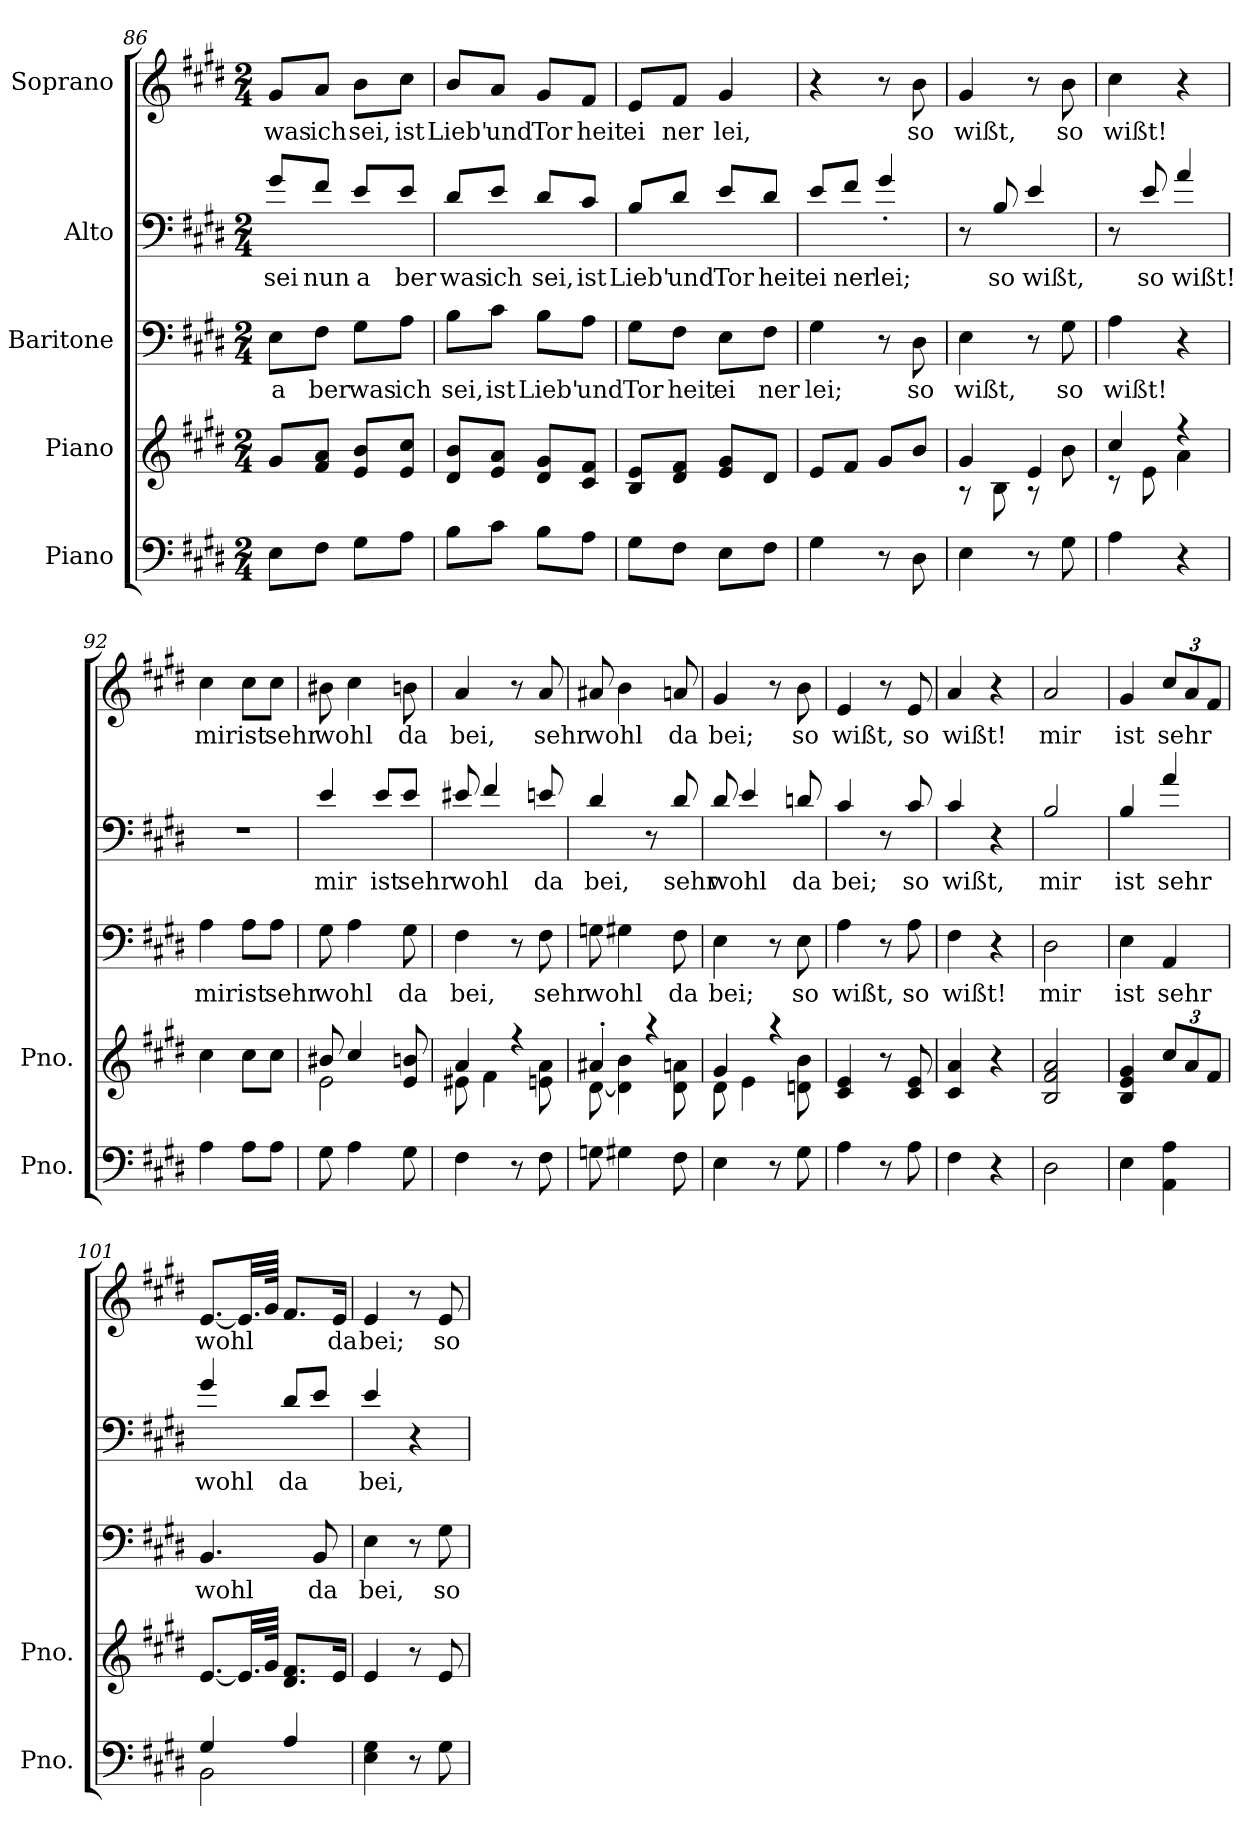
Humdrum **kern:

**kern	**kern	**kern	**text	**kern	**text	**kern	**text
*part5	*part4	*part3	*part3	*part2	*part2	*part1	*part1
*staff5	*staff4	*staff3	*staff3	*staff2	*staff2	*staff1	*staff1
*I"Piano	*I"Piano	*I"Baritone	*	*I"Alto	*	*I"Soprano	*
*I'Pno.	*I'Pno.	*	*	*	*	*	*
*clefF4	*clefG2	*clefF4	*	*clefF4	*	*clefG2	*
*k[f#c#g#d#]	*k[f#c#g#d#]	*k[f#c#g#d#]	*	*k[f#c#g#d#]	*	*k[f#c#g#d#]	*
*M2/4	*M2/4	*M2/4	*	*M2/4	*	*M2/4	*
=86	=86	=86	=86	=86	=86	=86	=86
!	!	!	!LO:LY:b	!	!LO:LY:b	!	!LO:LY:b
8E\L	8g#/L	8E\L	a	8g#/L	sei	8g#/L	was
!	!	!	!LO:LY:b	!	!LO:LY:b	!	!LO:LY:b
8F#\J	8f#/ 8a/J	8F#\J	ber	8f#/J	nun	8a/J	ich
!	!	!	!LO:LY:b	!	!LO:LY:b	!	!LO:LY:b
8G#\L	8e/ 8b/L	8G#\L	was	8e/L	a	8b\L	sei,
!	!	!	!LO:LY:b	!	!LO:LY:b	!	!LO:LY:b
8A\J	8e/ 8cc#/J	8A\J	ich	8e/J	ber	8cc#\J	ist
=87	=87	=87	=87	=87	=87	=87	=87
!	!	!	!LO:LY:b	!	!LO:LY:b	!	!LO:LY:b
8B\L	8d#/ 8b/L	8B\L	sei,	8d#/L	was	8b/L	Lieb'
!	!	!	!LO:LY:b	!	!LO:LY:b	!	!LO:LY:b
8c#\J	8e/ 8a/J	8c#\J	ist	8e/J	ich	8a/J	und
!	!	!	!LO:LY:b	!	!LO:LY:b	!	!LO:LY:b
8B\L	8d#/ 8g#/L	8B\L	Lieb'	8d#/L	sei,	8g#/L	Tor
!	!	!	!LO:LY:b	!	!LO:LY:b	!	!LO:LY:b
8A\J	8c#/ 8f#/J	8A\J	und	8c#/J	ist	8f#/J	heit
=88	=88	=88	=88	=88	=88	=88	=88
!	!	!	!LO:LY:b	!	!LO:LY:b	!	!LO:LY:b
8G#\L	8B/ 8e/L	8G#\L	Tor	8B/L	Lieb'	8e/L	ei
!	!	!	!LO:LY:b	!	!LO:LY:b	!	!LO:LY:b
8F#\J	8d#/ 8f#/J	8F#\J	heit	8d#/J	und	8f#/J	ner
!	!	!	!LO:LY:b	!	!LO:LY:b	!	!LO:LY:b
8E\L	8e/ 8g#/L	8E\L	ei	8e/L	Tor	4g#/	lei,
!	!	!	!LO:LY:b	!	!LO:LY:b	!	!
8F#\J	8d#/J	8F#\J	ner	8d#/J	heit	.	.
=89	=89	=89	=89	=89	=89	=89	=89
!	!	!	!LO:LY:b	!	!LO:LY:b	!	!
4G#\	8e/L	4G#\	lei;	8e/L	ei	4r	.
!	!	!	!	!	!LO:LY:b	!	!
.	8f#/J	.	.	8f#/J	ner	.	.
!	!	!	!	!	!LO:LY:b	!	!
8r	8g#/L	8r	.	4g#'/	lei;	8r	.
!	!	!	!LO:LY:b	!	!	!	!LO:LY:b
8D#\	8b/J	8D#\	so	.	.	8b\	so
=90	=90	=90	=90	=90	=90	=90	=90
*	*^	*	*	*	*	*	*
!	!	!	!	!LO:LY:b	!	!	!	!LO:LY:b
4E\	4g#/	8r	4E\	wißt,	8r	.	4g#/	wißt,
!	!	!	!	!	!	!LO:LY:b	!	!
.	.	8B\	.	.	8B/	so	.	.
!	!	!	!	!	!	!LO:LY:b	!	!
8r	4e/	8r	8r	.	4e/	wißt,	8r	.
!	!	!	!	!LO:LY:b	!	!	!	!LO:LY:b
8G#\	.	8b\	8G#\	so	.	.	8b\	so
!!LO:PB:g=z
=91	=91	=91	=91	=91	=91	=91	=91	=91
!	!	!	!	!LO:LY:b	!	!	!	!LO:LY:b
4A\	4cc#/	8r	4A\	wißt!	8r	.	4cc#\	wißt!
!	!	!	!	!	!	!LO:LY:b	!	!
.	.	8e\	.	.	8e/	so	.	.
!	!	!	!	!	!	!LO:LY:b	!	!
4r	4r	4a\	4r	.	4a/	wißt!	4r	.
=92	=92	=92	=92	=92	=92	=92	=92	=92
!	!	!	!	!LO:LY:b	!	!	!	!LO:LY:b
*	*v	*v	*	*	*	*	*	*
4A\	4cc#\	4A\	mir	2r	.	4cc#\	mir
!	!	!	!LO:LY:b	!	!	!	!LO:LY:b
8A\L	8cc#\L	8A\L	ist	.	.	8cc#\L	ist
!	!	!	!LO:LY:b	!	!	!	!LO:LY:b
8A\J	8cc#\J	8A\J	sehr	.	.	8cc#\J	sehr
=93	=93	=93	=93	=93	=93	=93	=93
*	*^	*	*	*	*	*	*
!	!	!	!	!LO:LY:b	!	!LO:LY:b	!	!LO:LY:b
8G#\	8b#X/	2e\	8G#\	wohl	4e/	mir	8b#X\	wohl
4A\	4cc#/	.	4A\	.	.	.	4cc#\	.
!	!	!	!	!	!	!LO:LY:b	!	!
.	.	.	.	.	8e/L	ist	.	.
!	!	!	!	!LO:LY:b	!	!LO:LY:b	!	!LO:LY:b
8G#\	8e/ 8bn/	.	8G#\	da	8e/J	sehr	8bn\	da
=94	=94	=94	=94	=94	=94	=94	=94	=94
!	!	!	!	!LO:LY:b	!	!LO:LY:b	!	!LO:LY:b
4F#\	4a/	8e#X\	4F#\	bei,	8e#X/	wohl	4a/	bei,
.	.	4f#\	.	.	4f#/	.	.	.
8r	4r	.	8r	.	.	.	8r	.
!	!	!	!	!LO:LY:b	!	!LO:LY:b	!	!LO:LY:b
8F#\	.	8en\ 8a\	8F#\	sehr	8en/	da	8a/	sehr
=95	=95	=95	=95	=95	=95	=95	=95	=95
!	!	!	!	!LO:LY:b	!	!LO:LY:b	!	!LO:LY:b
8Gn\	4a#X'/	[8d#\	8Gn\	wohl	4d#/	bei,	8a#X/	wohl
4G#X\	.	4d#\] 4b\	4G#X\	.	.	.	4b\	.
.	4r	.	.	.	8r	.	.	.
!	!	!	!	!LO:LY:b	!	!LO:LY:b	!	!LO:LY:b
8F#\	.	8d#\ 8an\	8F#\	da	8d#/	sehr	8an/	da
=96	=96	=96	=96	=96	=96	=96	=96	=96
!	!	!	!	!LO:LY:b	!	!LO:LY:b	!	!LO:LY:b
4E\	4g#/	8d#\	4E\	bei;	8d#/	wohl	4g#/	bei;
.	.	4e\	.	.	4e/	.	.	.
8r	4r	.	8r	.	.	.	8r	.
!	!	!	!	!LO:LY:b	!	!LO:LY:b	!	!LO:LY:b
8G#\	.	8dn\ 8b\	8E\	so	8dn/	da	8b\	so
=97	=97	=97	=97	=97	=97	=97	=97	=97
!	!	!	!	!LO:LY:b	!	!LO:LY:b	!	!LO:LY:b
*	*v	*v	*	*	*	*	*	*
4A\	4c#/ 4e/	4A\	wißt,	4c#/	bei;	4e/	wißt,
8r	8r	8r	.	8r	.	8r	.
!	!	!	!LO:LY:b	!	!LO:LY:b	!	!LO:LY:b
8A\	8c#/ 8e/	8A\	so	8c#/	so	8e/	so
=98	=98	=98	=98	=98	=98	=98	=98
!	!	!	!LO:LY:b	!	!LO:LY:b	!	!LO:LY:b
4F#\	4c#/ 4a/	4F#\	wißt!	4c#/	wißt,	4a/	wißt!
4r	4r	4r	.	4r	.	4r	.
=99	=99	=99	=99	=99	=99	=99	=99
!	!	!	!LO:LY:b	!	!LO:LY:b	!	!LO:LY:b
2D#\	2B/ 2f#/ 2a/	2D#\	mir	2B/	mir	2a/	mir
=100	=100	=100	=100	=100	=100	=100	=100
!	!	!	!LO:LY:b	!	!LO:LY:b	!	!LO:LY:b
4E\	4B/ 4e/ 4g#/	4E\	ist	4B/	ist	4g#/	ist
*	*Xbrackettup	*	*	*	*	*	*
!	!	!	!LO:LY:b	!	!LO:LY:b	!	!
*	*	*	*	*	*	*Xbrackettup	*
!	!	!	!	!	!	!	!LO:LY:b
4AA\ 4A\	12cc#/L	4AA/	sehr	4a/	sehr	12cc#/L	sehr
.	12a/	.	.	.	.	12a/	.
.	12f#/J	.	.	.	.	12f#/J	.
!!LO:LB:g=z
=101	=101	=101	=101	=101	=101	=101	=101
*^	*	*	*	*	*	*	*
!	!	!	!	!LO:LY:b	!	!LO:LY:b	!	!LO:LY:b
4G#/	2BB\	[8.e/L	4.BB/	wohl	4g#/	wohl	[8.e/L	wohl
.	.	32.e/LL]	.	.	.	.	32.e/LL]	.
.	.	64g#/JJJk	.	.	.	.	64g#/JJJk	.
!	!	!	!	!	!	!LO:LY:b	!	!
4A/	.	8.d#/ 8.f#/L	.	.	8d#/L	da	8.f#/L	.
!	!	!	!	!LO:LY:b	!	!	!	!
.	.	.	8BB/	da	8e/J	.	.	.
!	!	!	!	!	!	!	!	!LO:LY:b
.	.	16e/Jk	.	.	.	.	16e/Jk	da
*v	*v	*	*	*	*	*	*	*
=102	=102	=102	=102	=102	=102	=102	=102
!	!	!	!LO:LY:b	!	!LO:LY:b	!	!LO:LY:b
4E\ 4G#\	4e/	4E\	bei,	4e/	bei,	4e/	bei;
8r	8r	8r	.	4r	.	8r	.
!	!	!	!LO:LY:b	!	!	!	!LO:LY:b
8G#\	8e/	8G#\	so	.	.	8e/	so
=	=	=	=	=	=	=	=
*-	*-	*-	*-	*-	*-	*-	*-
